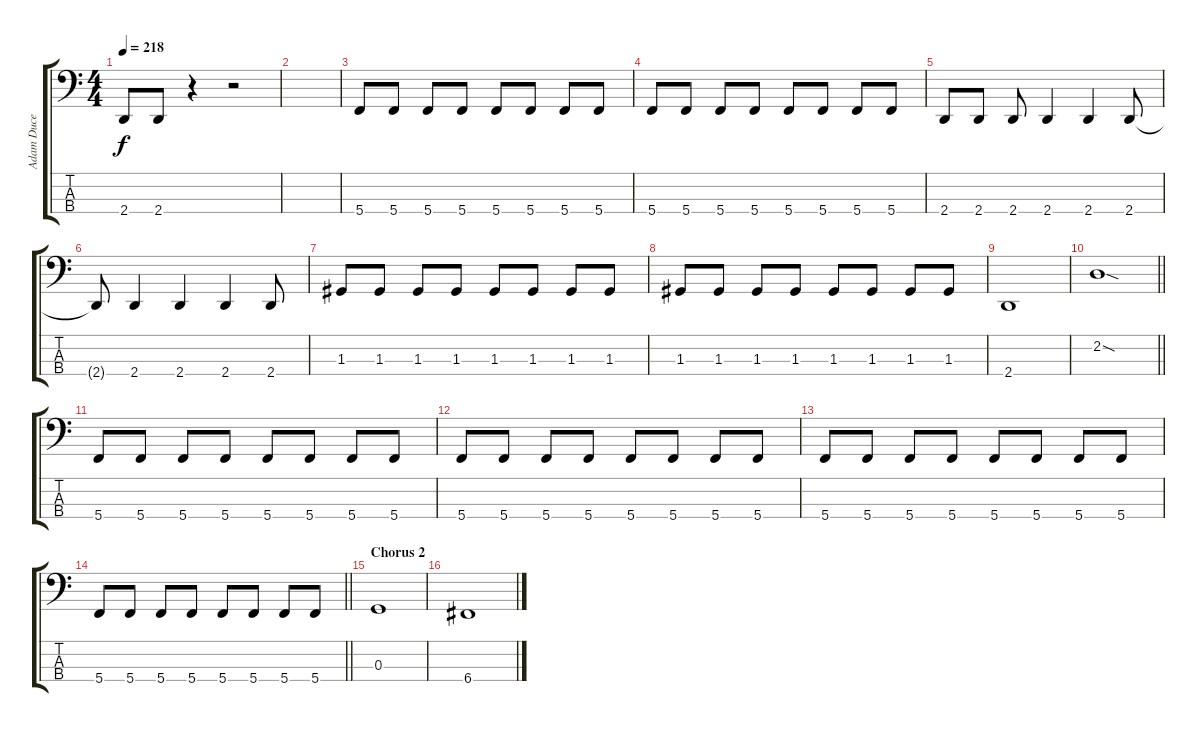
\track ("Adam Duce" "Adam Duce") {instrument electricbasspick}
\staff {score tabs}
\tuning (F2 C2 G1 C1) {hide}
\ts (4 4)
\tempo 218
\clef f4
\ks c
2.4.8{dy f} 2.4.8 r.4 r.2 |
|
5.4.8 5.4.8 5.4.8 5.4.8 5.4.8 5.4.8 5.4.8 5.4.8 |
5.4.8 5.4.8 5.4.8 5.4.8 5.4.8 5.4.8 5.4.8 5.4.8 |
2.4.8 2.4.8 2.4.8 2.4.4 2.4.4 2.4.8 |
2.4{t}.8 2.4.4 2.4.4 2.4.4 2.4.8 |
1.3.8 1.3.8 1.3.8 1.3.8 1.3.8 1.3.8 1.3.8 1.3.8 |
1.3.8 1.3.8 1.3.8 1.3.8 1.3.8 1.3.8 1.3.8 1.3.8 |
2.4.1 |
\barLineRight lightlight
2.2{sod}.1 |
5.4.8 5.4.8 5.4.8 5.4.8 5.4.8 5.4.8 5.4.8 5.4.8 |
5.4.8 5.4.8 5.4.8 5.4.8 5.4.8 5.4.8 5.4.8 5.4.8 |
5.4.8 5.4.8 5.4.8 5.4.8 5.4.8 5.4.8 5.4.8 5.4.8 |
\barLineRight lightlight
5.4.8 5.4.8 5.4.8 5.4.8 5.4.8 5.4.8 5.4.8 5.4.8 |
\section ("" "Chorus 2")
0.3.1 |
6.4.1
